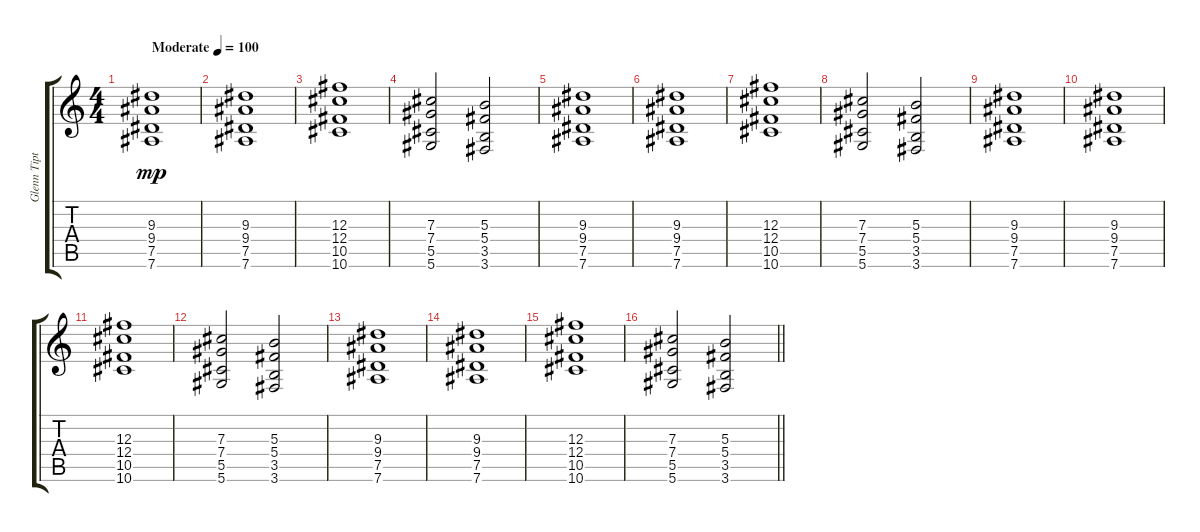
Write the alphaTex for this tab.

\track ("Glenn Tipton" "Glenn Tipt") {instrument distortionguitar}
\staff {score tabs}
\tuning (Eb4 Bb3 Gb3 Db3 Ab2 Eb2) {hide}
\ts (4 4)
\section ("" "")
\tempo (100 "Moderate")
\clef g2
\ks c
(9.3 9.4 7.5 7.6).1{dy mp instrument distortionguitar} |
(9.3 9.4 7.5 7.6).1 |
(12.3 12.4 10.5 10.6).1 |
(7.3 7.4 5.5 5.6).2 (5.3 5.4 3.5 3.6).2 |
(9.3 9.4 7.5 7.6).1 |
(9.3 9.4 7.5 7.6).1 |
(12.3 12.4 10.5 10.6).1 |
(7.3 7.4 5.5 5.6).2 (5.3 5.4 3.5 3.6).2 |
(9.3 9.4 7.5 7.6).1 |
(9.3 9.4 7.5 7.6).1 |
(12.3 12.4 10.5 10.6).1 |
(7.3 7.4 5.5 5.6).2 (5.3 5.4 3.5 3.6).2 |
(9.3 9.4 7.5 7.6).1 |
(9.3 9.4 7.5 7.6).1 |
(12.3 12.4 10.5 10.6).1 |
\barLineRight lightlight
(7.3 7.4 5.5 5.6).2 (5.3 5.4 3.5 3.6).2
